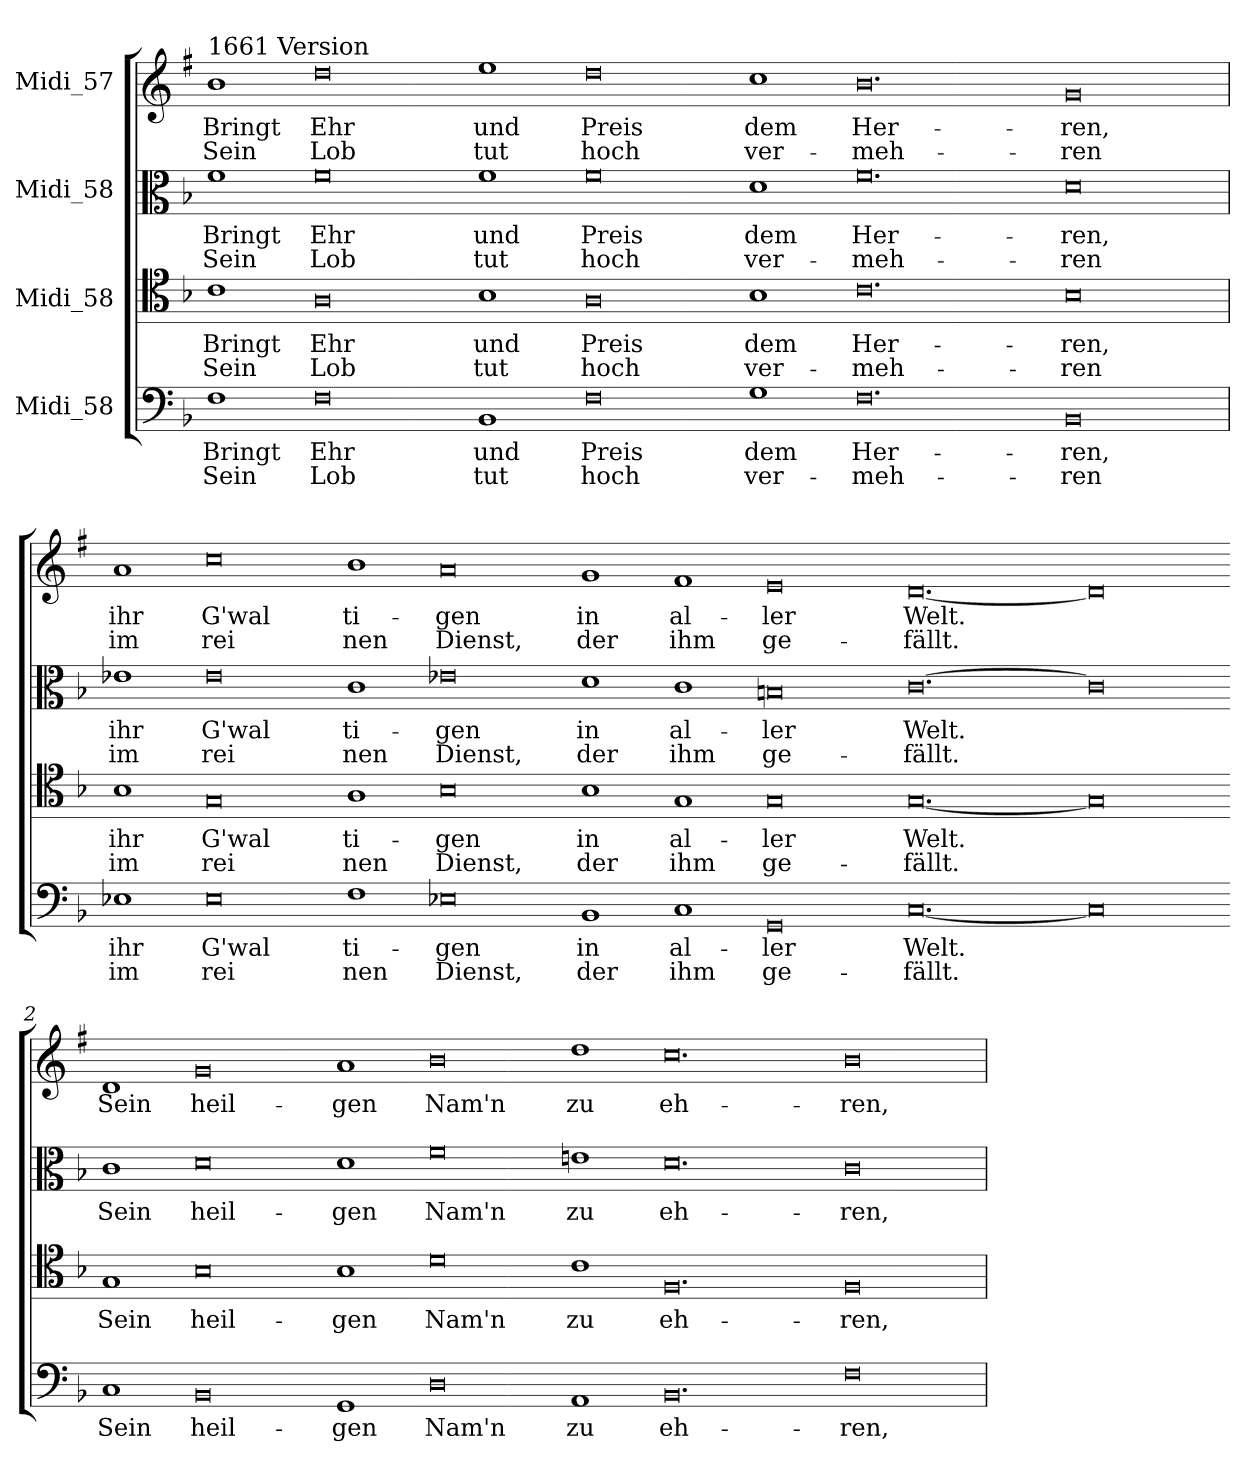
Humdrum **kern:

**kern	**text	**text	**kern	**text	**text	**kern	**text	**text	**kern	**text	**text
*part4	*part4	*part4	*part3	*part3	*part3	*part2	*part2	*part2	*part1	*part1	*part1
*staff4	*staff4	*staff4	*staff3	*staff3	*staff3	*staff2	*staff2	*staff2	*staff1	*staff1	*staff1
*I"Midi_58	*	*	*I"Midi_58	*	*	*I"Midi_58	*	*	*I"Midi_57	*	*
*clefF4	*	*	*clefC4	*	*	*clefC3	*	*	*clefG2	*	*
*	*	*	*	*	*	*	*	*	*ITrd1c2	*	*
*k[b-]	*	*	*k[b-]	*	*	*k[b-]	*	*	*k[b-]	*	*
*F:	*	*	*F:	*	*	*F:	*	*	*F:	*	*
=	=	=	=	=	=	=	=	=	=	=	=
!	!	!	!	!	!	!	!	!	!LO:TX:a:t=1661 Version	!	!
!	!LO:LY:b	!LO:LY:b	!	!LO:LY:b	!LO:LY:b	!	!LO:LY:b	!LO:LY:b	!	!LO:LY:b	!LO:LY:b
1F	Bringt	Sein	1c	Bringt	Sein	1f	Bringt	Sein	1a	Bringt	Sein
!	!LO:LY:b	!LO:LY:b	!	!LO:LY:b	!LO:LY:b	!	!LO:LY:b	!LO:LY:b	!	!LO:LY:b	!LO:LY:b
0F	Ehr	Lob	0A	Ehr	Lob	0f	Ehr	Lob	0cc	Ehr	Lob
!	!LO:LY:b	!LO:LY:b	!	!LO:LY:b	!LO:LY:b	!	!LO:LY:b	!LO:LY:b	!	!LO:LY:b	!LO:LY:b
1BB-	und	tut	1B-	und	tut	1f	und	tut	1dd	und	tut
!	!LO:LY:b	!LO:LY:b	!	!LO:LY:b	!LO:LY:b	!	!LO:LY:b	!LO:LY:b	!	!LO:LY:b	!LO:LY:b
0F	Preis	hoch	0A	Preis	hoch	0f	Preis	hoch	0cc	Preis	hoch
!	!LO:LY:b	!LO:LY:b	!	!LO:LY:b	!LO:LY:b	!	!LO:LY:b	!LO:LY:b	!	!LO:LY:b	!LO:LY:b
1G	dem	ver-	1B-	dem	ver-	1d	dem	ver-	1b-	dem	ver-
!	!LO:LY:b	!LO:LY:b	!	!LO:LY:b	!LO:LY:b	!	!LO:LY:b	!LO:LY:b	!	!LO:LY:b	!LO:LY:b
0.F	-Her-	-meh-	0.c	-Her-	-meh-	0.f	-Her-	-meh-	0.a	-Her-	-meh-
!	!LO:LY:b	!LO:LY:b	!	!LO:LY:b	!LO:LY:b	!	!LO:LY:b	!LO:LY:b	!	!LO:LY:b	!LO:LY:b
0BB-	-ren,	ren	0B-	-ren,	ren	0d	-ren,	ren	0f	-ren,	ren
=1	=1	=1	=1	=1	=1	=1	=1	=1	=1	=1	=1
!	!LO:LY:b	!LO:LY:b	!	!LO:LY:b	!LO:LY:b	!	!LO:LY:b	!LO:LY:b	!	!LO:LY:b	!LO:LY:b
1E-X	ihr	im	1B-	ihr	im	1e-X	ihr	im	1g	ihr	im
!	!LO:LY:b	!LO:LY:b	!	!LO:LY:b	!LO:LY:b	!	!LO:LY:b	!LO:LY:b	!	!LO:LY:b	!LO:LY:b
0E-	G'wal	rei	0G	G'wal	rei	0e-	G'wal	rei	0b-	G'wal	rei
!	!LO:LY:b	!LO:LY:b	!	!LO:LY:b	!LO:LY:b	!	!LO:LY:b	!LO:LY:b	!	!LO:LY:b	!LO:LY:b
1F	ti-	-nen	1A	ti-	-nen	1c	ti-	-nen	1a	ti-	-nen
!	!LO:LY:b	!LO:LY:b	!	!LO:LY:b	!LO:LY:b	!	!LO:LY:b	!LO:LY:b	!	!LO:LY:b	!LO:LY:b
0E-X	gen	Dienst,	0B-	gen	Dienst,	0e-X	gen	Dienst,	0g	gen	Dienst,
!	!LO:LY:b	!LO:LY:b	!	!LO:LY:b	!LO:LY:b	!	!LO:LY:b	!LO:LY:b	!	!LO:LY:b	!LO:LY:b
1BB-	in	der	1B-	in	der	1d	in	der	1f	in	der
!	!LO:LY:b	!LO:LY:b	!	!LO:LY:b	!LO:LY:b	!	!LO:LY:b	!LO:LY:b	!	!LO:LY:b	!LO:LY:b
1C	al-	-ihm	1G	al-	-ihm	1c	al-	-ihm	1e	al-	-ihm
!	!LO:LY:b	!LO:LY:b	!	!LO:LY:b	!LO:LY:b	!	!LO:LY:b	!LO:LY:b	!	!LO:LY:b	!LO:LY:b
0GG	ler	ge-	0G	ler	ge-	0Bn	ler	ge-	0d	ler	ge-
!	!LO:LY:b	!LO:LY:b	!	!LO:LY:b	!LO:LY:b	!	!LO:LY:b	!LO:LY:b	!	!LO:LY:b	!LO:LY:b
[0.C	-Welt.	fällt.	[0.G	-Welt.	fällt.	[0.c	-Welt.	fällt.	[0.c	-Welt.	fällt.
0C]	.	.	0G]	.	.	0c]	.	.	0c]	.	.
!!LO:LB:g=z
=2-	=2-	=2-	=2-	=2-	=2-	=2-	=2-	=2-	=2-	=2-	=2-
!	!LO:LY:b	!	!	!LO:LY:b	!	!	!LO:LY:b	!	!	!LO:LY:b	!
1C	Sein	.	1G	Sein	.	1c	Sein	.	1c	Sein	.
!	!LO:LY:b	!	!	!LO:LY:b	!	!	!LO:LY:b	!	!	!LO:LY:b	!
0BB-	heil-	.	0B-	heil-	.	0d	heil-	.	0f	heil-	.
!	!LO:LY:b	!	!	!LO:LY:b	!	!	!LO:LY:b	!	!	!LO:LY:b	!
1GG	-gen	.	1B-	-gen	.	1d	-gen	.	1g	-gen	.
!	!LO:LY:b	!	!	!LO:LY:b	!	!	!LO:LY:b	!	!	!LO:LY:b	!
0D	Nam'n	.	0d	Nam'n	.	0f	Nam'n	.	0a	Nam'n	.
!	!LO:LY:b	!	!	!LO:LY:b	!	!	!LO:LY:b	!	!	!LO:LY:b	!
1AA	zu	.	1c	zu	.	1e	zu	.	1cc	zu	.
!	!LO:LY:b	!	!	!LO:LY:b	!	!	!LO:LY:b	!	!	!LO:LY:b	!
0.BB-	eh-	.	0.F	eh-	.	0.d	eh-	.	0.b-	eh-	.
!	!LO:LY:b	!	!	!LO:LY:b	!	!	!LO:LY:b	!	!	!LO:LY:b	!
0F	-ren,	.	0F	-ren,	.	0c	-ren,	.	0a	-ren,	.
=	=	=	=	=	=	=	=	=	=	=	=
*-	*-	*-	*-	*-	*-	*-	*-	*-	*-	*-	*-
